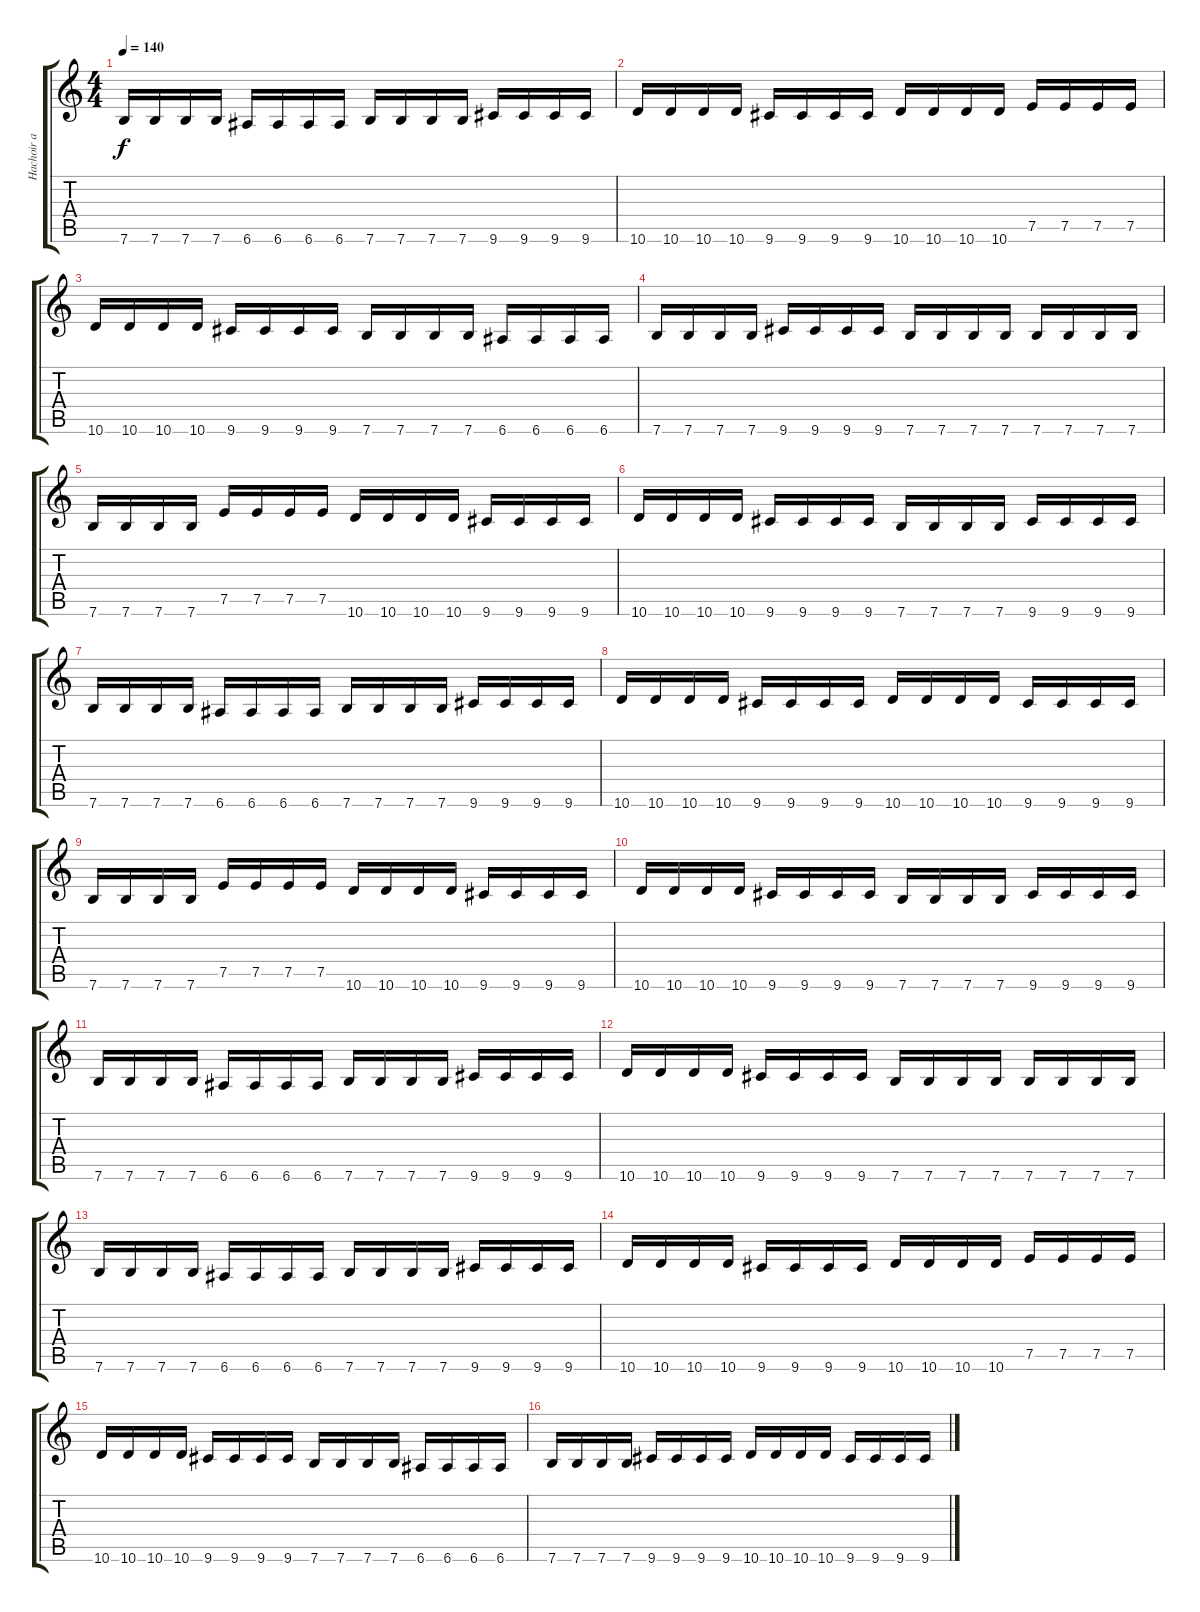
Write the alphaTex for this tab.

\track ("Hachoir a Elfes" "Hachoir a ") {instrument distortionguitar}
\staff {score tabs}
\tuning (E4 B3 G3 D3 A2 E2) {hide}
\ts (4 4)
\tempo 140
\clef g2
\ks c
7.6.16{dy f} 7.6.16 7.6.16 7.6.16 6.6.16 6.6.16 6.6.16 6.6.16 7.6.16 7.6.16 7.6.16 7.6.16 9.6.16 9.6.16 9.6.16 9.6.16 |
10.6.16 10.6.16 10.6.16 10.6.16 9.6.16 9.6.16 9.6.16 9.6.16 10.6.16 10.6.16 10.6.16 10.6.16 7.5.16 7.5.16 7.5.16 7.5.16 |
10.6.16 10.6.16 10.6.16 10.6.16 9.6.16 9.6.16 9.6.16 9.6.16 7.6.16 7.6.16 7.6.16 7.6.16 6.6.16 6.6.16 6.6.16 6.6.16 |
7.6.16 7.6.16 7.6.16 7.6.16 9.6.16 9.6.16 9.6.16 9.6.16 7.6.16 7.6.16 7.6.16 7.6.16 7.6.16 7.6.16 7.6.16 7.6.16 |
7.6.16 7.6.16 7.6.16 7.6.16 7.5.16 7.5.16 7.5.16 7.5.16 10.6.16 10.6.16 10.6.16 10.6.16 9.6.16 9.6.16 9.6.16 9.6.16 |
10.6.16 10.6.16 10.6.16 10.6.16 9.6.16 9.6.16 9.6.16 9.6.16 7.6.16 7.6.16 7.6.16 7.6.16 9.6.16 9.6.16 9.6.16 9.6.16 |
7.6.16 7.6.16 7.6.16 7.6.16 6.6.16 6.6.16 6.6.16 6.6.16 7.6.16 7.6.16 7.6.16 7.6.16 9.6.16 9.6.16 9.6.16 9.6.16 |
10.6.16 10.6.16 10.6.16 10.6.16 9.6.16 9.6.16 9.6.16 9.6.16 10.6.16 10.6.16 10.6.16 10.6.16 9.6.16 9.6.16 9.6.16 9.6.16 |
7.6.16 7.6.16 7.6.16 7.6.16 7.5.16 7.5.16 7.5.16 7.5.16 10.6.16 10.6.16 10.6.16 10.6.16 9.6.16 9.6.16 9.6.16 9.6.16 |
10.6.16 10.6.16 10.6.16 10.6.16 9.6.16 9.6.16 9.6.16 9.6.16 7.6.16 7.6.16 7.6.16 7.6.16 9.6.16 9.6.16 9.6.16 9.6.16 |
7.6.16 7.6.16 7.6.16 7.6.16 6.6.16 6.6.16 6.6.16 6.6.16 7.6.16 7.6.16 7.6.16 7.6.16 9.6.16 9.6.16 9.6.16 9.6.16 |
10.6.16 10.6.16 10.6.16 10.6.16 9.6.16 9.6.16 9.6.16 9.6.16 7.6.16 7.6.16 7.6.16 7.6.16 7.6.16 7.6.16 7.6.16 7.6.16 |
7.6.16 7.6.16 7.6.16 7.6.16 6.6.16 6.6.16 6.6.16 6.6.16 7.6.16 7.6.16 7.6.16 7.6.16 9.6.16 9.6.16 9.6.16 9.6.16 |
10.6.16 10.6.16 10.6.16 10.6.16 9.6.16 9.6.16 9.6.16 9.6.16 10.6.16 10.6.16 10.6.16 10.6.16 7.5.16 7.5.16 7.5.16 7.5.16 |
10.6.16 10.6.16 10.6.16 10.6.16 9.6.16 9.6.16 9.6.16 9.6.16 7.6.16 7.6.16 7.6.16 7.6.16 6.6.16 6.6.16 6.6.16 6.6.16 |
7.6.16 7.6.16 7.6.16 7.6.16 9.6.16 9.6.16 9.6.16 9.6.16 10.6.16 10.6.16 10.6.16 10.6.16 9.6.16 9.6.16 9.6.16 9.6.16
